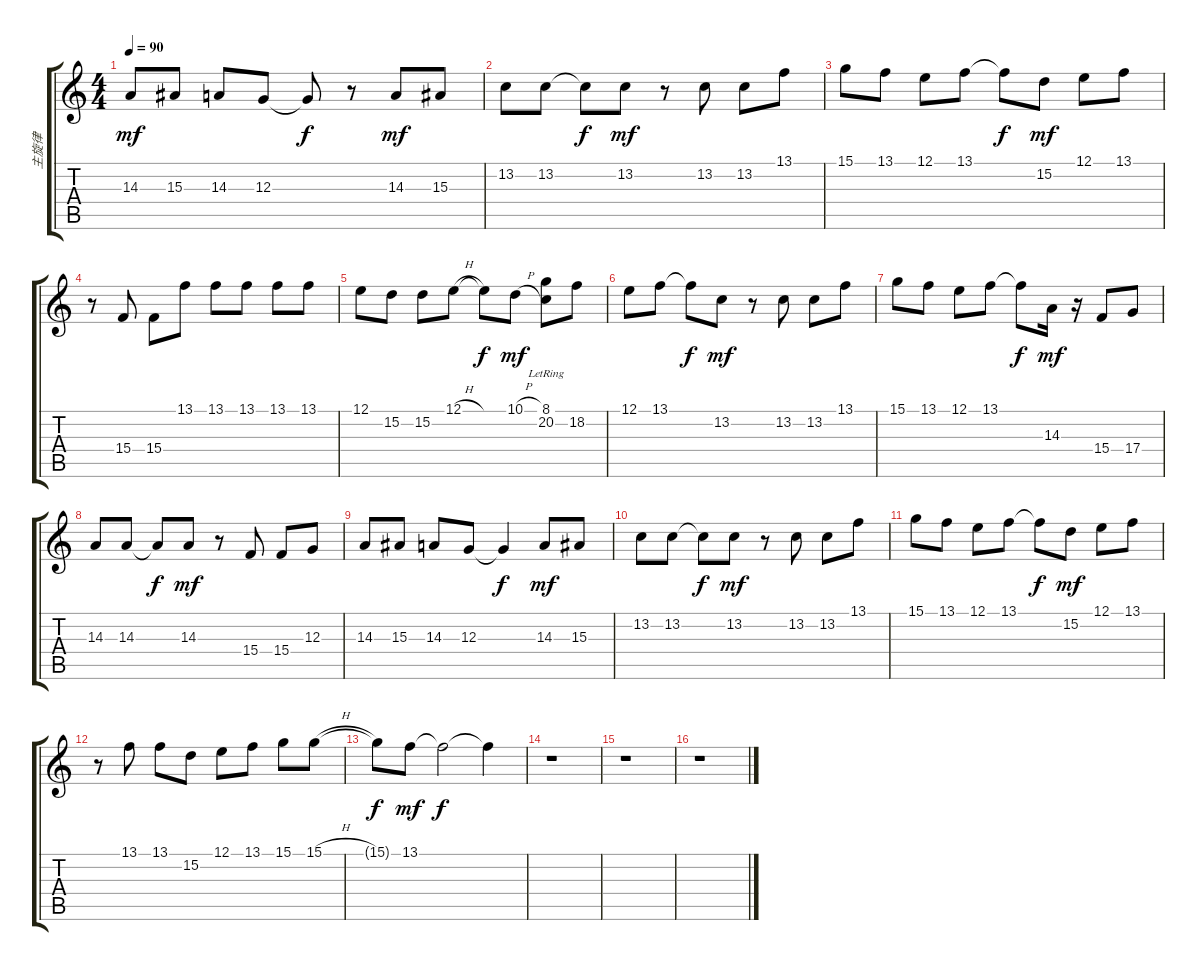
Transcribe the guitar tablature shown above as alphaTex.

\track ("主旋律" "主旋律") {instrument sopranosax}
\staff {score tabs}
\tuning (E4 B3 G3 D3 A2 E2) {hide}
\ts (4 4)
\tempo 90
\clef g2
\ks c
14.3.8{dy mf} 15.3.8 14.3.8 12.3.8 12.3{t}.8{dy f} r.8 14.3.8{dy mf} 15.3.8 |
13.2.8 13.2.8 13.2{t}.8{dy f} 13.2.8{dy mf} r.8 13.2.8 13.2.8 13.1.8 |
15.1.8 13.1.8 12.1.8 13.1.8 13.1{t}.8{dy f} 15.2.8{dy mf} 12.1.8 13.1.8 |
r.8 15.4.8 15.4.8 13.1.8 13.1.8 13.1.8 13.1.8 13.1.8 |
12.1.8 15.2.8 15.2.8 12.1{h}.8 12.1{t}.8{dy f} 10.1{h}.8{dy mf} (8.1{lr} 20.2).8 18.2.8 |
12.1.8 13.1.8 13.1{t}.8{dy f} 13.2.8{dy mf} r.8 13.2.8 13.2.8 13.1.8 |
15.1.8 13.1.8 12.1.8 13.1.8 13.1{t}.8{dy f} 14.3.16{dy mf} r.16 15.4.8 17.4.8 |
14.3.8 14.3.8 14.3{t}.8{dy f} 14.3.8{dy mf} r.8 15.4.8 15.4.8 12.3.8 |
14.3.8 15.3.8 14.3.8 12.3.8 12.3{t}.4{dy f} 14.3.8{dy mf} 15.3.8 |
13.2.8 13.2.8 13.2{t}.8{dy f} 13.2.8{dy mf} r.8 13.2.8 13.2.8 13.1.8 |
15.1.8 13.1.8 12.1.8 13.1.8 13.1{t}.8{dy f} 15.2.8{dy mf} 12.1.8 13.1.8 |
r.8 13.1.8 13.1.8 15.2.8 12.1.8 13.1.8 15.1.8 15.1{h}.8 |
15.1{t}.8{dy f} 13.1.8{dy mf} 13.1{t}.2{dy f} 13.1{t}.4 |
r.1 |
r.1 |
r.1
